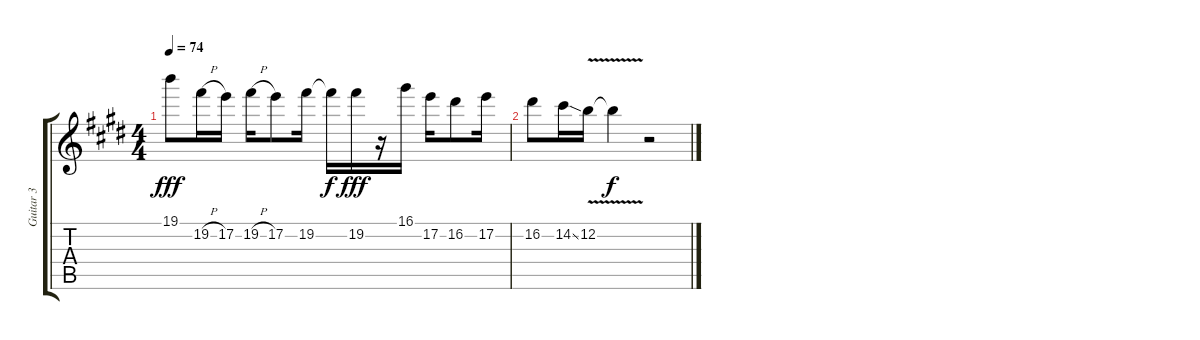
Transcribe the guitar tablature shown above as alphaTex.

\track ("Guitar 3" "Guitar 3") {instrument distortionguitar}
\staff {score tabs}
\tuning (E4 B3 G3 D3 A2 E2) {hide}
\ts (4 4)
\tempo 74
\clef g2
\ks e
19.1.8{dy fff} 19.2{h}.16 17.2.16 19.2{h}.16 17.2.8 19.2.16 19.2{t}.16{dy f} 19.2.16{dy fff} r.16 16.1.16 17.2.16 16.2.8 17.2.16 |
16.2.8 14.2{ss}.16 12.2{v}.16 12.2{t}.4{dy f} r.2
